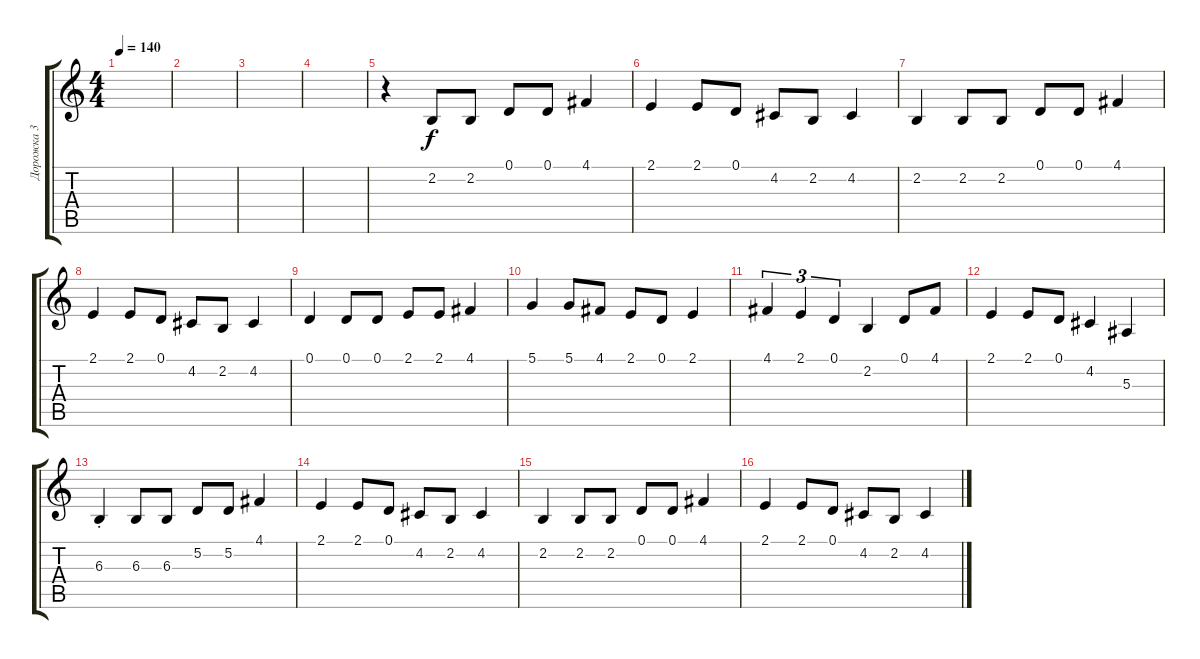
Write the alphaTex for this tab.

\track ("Дорожка 3" "Дорожка 3") {instrument accordion}
\staff {score tabs}
\tuning (D4 A3 F3 C3 G2 D2) {hide}
\ts (4 4)
\tempo 140
\clef g2
\ks c
|
|
|
|
r.4 2.2.8 2.2.8 0.1.8 0.1.8 4.1.4 |
2.1.4 2.1.8 0.1.8 4.2.8 2.2.8 4.2.4 |
2.2.4 2.2.8{instrument accordion} 2.2.8 0.1.8 0.1.8 4.1.4 |
2.1.4 2.1.8 0.1.8 4.2.8 2.2.8 4.2.4 |
0.1.4 0.1.8 0.1.8 2.1.8 2.1.8 4.1.4 |
5.1.4 5.1.8 4.1.8 2.1.8 0.1.8 2.1.4 |
4.1.4{tu (3 2)} 2.1.4{tu (3 2)} 0.1.4{tu (3 2)} 2.2.4 0.1.8 4.1.8 |
2.1.4 2.1.8 0.1.8 4.2.4 5.3.4 |
6.3{st}.4 6.3.8{instrument accordion} 6.3.8 5.2.8 5.2.8 4.1.4 |
2.1.4 2.1.8 0.1.8 4.2.8 2.2.8 4.2.4 |
2.2.4 2.2.8{instrument accordion} 2.2.8 0.1.8 0.1.8 4.1.4 |
2.1.4 2.1.8 0.1.8 4.2.8 2.2.8 4.2.4
